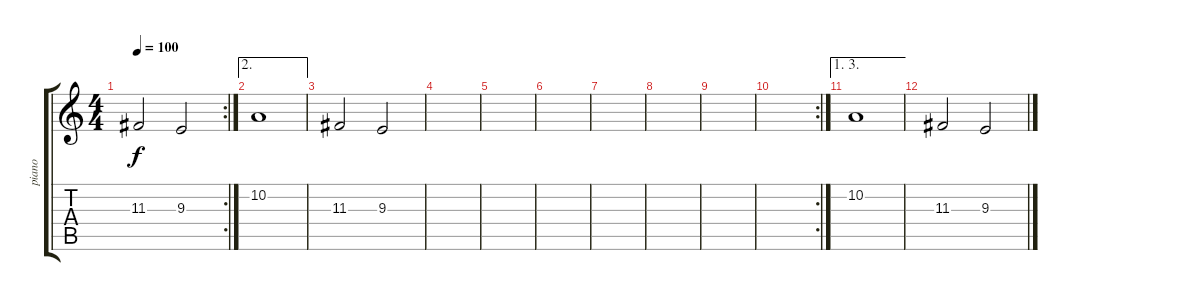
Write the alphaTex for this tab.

\track ("piano" "piano") {instrument electricgrandpiano}
\staff {score tabs}
\tuning (E4 B3 G3 D3 A2 E2) {hide}
\rc 2
\ts (4 4)
\tempo 100
\clef g2
\ks c
11.3.2{dy f} 9.3.2 |
\ae 2
10.2.1 |
11.3.2 9.3.2 |
|
|
|
|
|
|
\rc 2
|
\ae (1 3)
10.2.1 |
11.3.2 9.3.2
